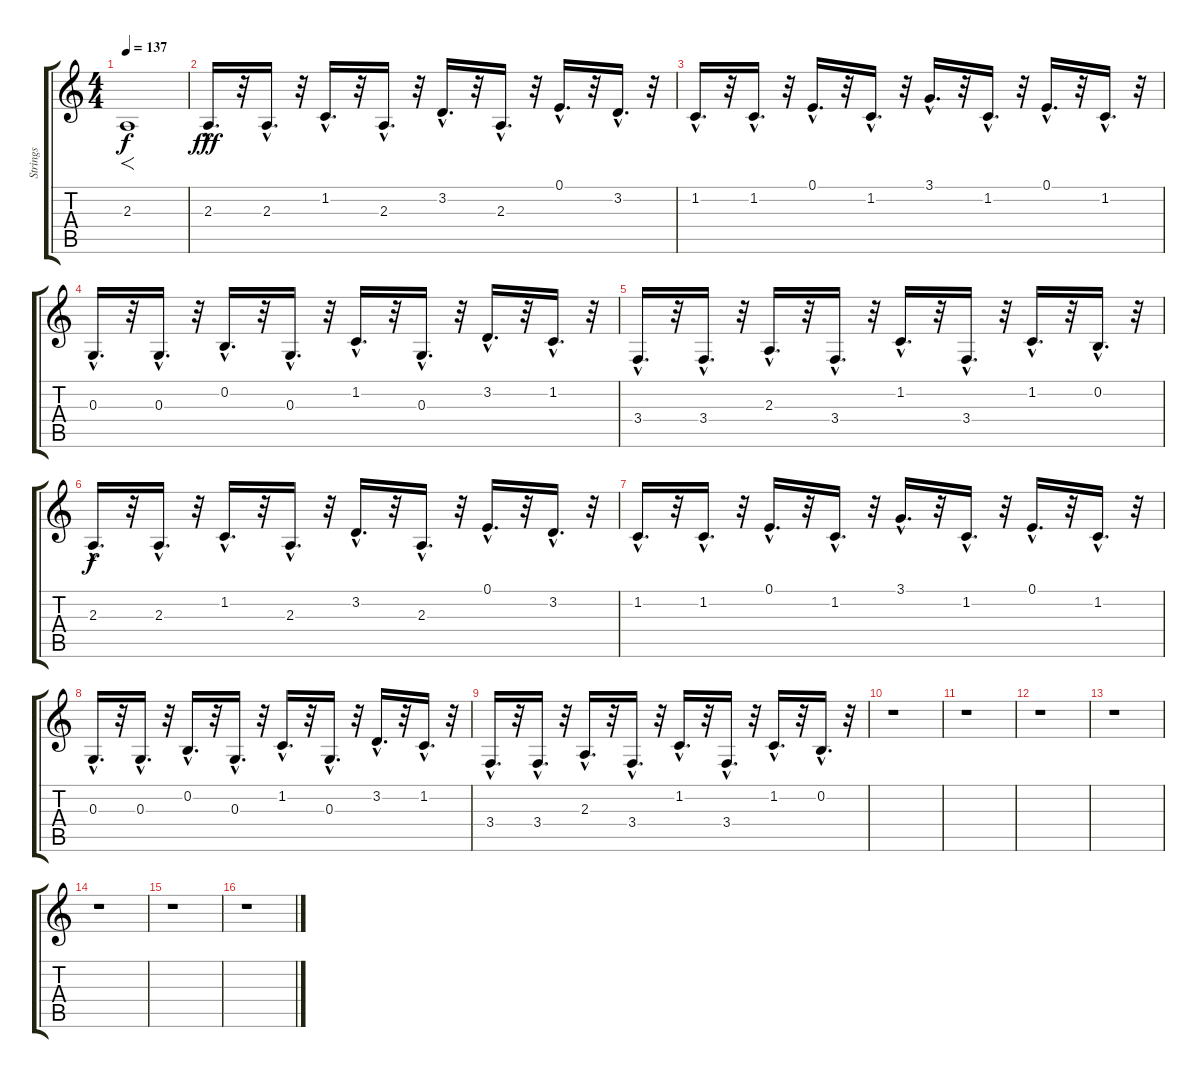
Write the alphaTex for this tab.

\track ("Strings" "Strings") {instrument stringensemble1}
\staff {score tabs}
\tuning (E4 B3 G3 D3 A2 E2) {hide}
\ts (4 4)
\tempo 137
\clef g2
\ks c
2.3.1{f dy f instrument stringensemble1} |
2.3{hac}.16{d dy fff} r.32 2.3{hac}.16{d} r.32 1.2{hac}.16{d} r.32 2.3{hac}.16{d} r.32 3.2{hac}.16{d} r.32 2.3{hac}.16{d} r.32 0.1{hac}.16{d} r.32 3.2{hac}.16{d} r.32 |
1.2{hac}.16{d} r.32 1.2{hac}.16{d} r.32 0.1{hac}.16{d} r.32 1.2{hac}.16{d} r.32 3.1{hac}.16{d} r.32 1.2{hac}.16{d} r.32 0.1{hac}.16{d} r.32 1.2{hac}.16{d} r.32 |
0.3{hac}.16{d} r.32 0.3{hac}.16{d} r.32 0.2{hac}.16{d} r.32 0.3{hac}.16{d} r.32 1.2{hac}.16{d} r.32 0.3{hac}.16{d} r.32 3.2{hac}.16{d} r.32 1.2{hac}.16{d} r.32 |
3.4{hac}.16{d} r.32 3.4{hac}.16{d} r.32 2.3{hac}.16{d} r.32 3.4{hac}.16{d} r.32 1.2{hac}.16{d} r.32 3.4{hac}.16{d} r.32 1.2{hac}.16{d} r.32 0.2{hac}.16{d} r.32 |
2.3{hac}.16{d dy f} r.32 2.3{hac}.16{d} r.32 1.2{hac}.16{d} r.32 2.3{hac}.16{d} r.32 3.2{hac}.16{d} r.32 2.3{hac}.16{d} r.32 0.1{hac}.16{d} r.32 3.2{hac}.16{d} r.32 |
1.2{hac}.16{d} r.32 1.2{hac}.16{d} r.32 0.1{hac}.16{d} r.32 1.2{hac}.16{d} r.32 3.1{hac}.16{d} r.32 1.2{hac}.16{d} r.32 0.1{hac}.16{d} r.32 1.2{hac}.16{d} r.32 |
0.3{hac}.16{d} r.32 0.3{hac}.16{d} r.32 0.2{hac}.16{d} r.32 0.3{hac}.16{d} r.32 1.2{hac}.16{d} r.32 0.3{hac}.16{d} r.32 3.2{hac}.16{d} r.32 1.2{hac}.16{d} r.32 |
3.4{hac}.16{d} r.32 3.4{hac}.16{d} r.32 2.3{hac}.16{d} r.32 3.4{hac}.16{d} r.32 1.2{hac}.16{d} r.32 3.4{hac}.16{d} r.32 1.2{hac}.16{d} r.32 0.2{hac}.16{d} r.32 |
r.1 |
r.1 |
r.1 |
r.1 |
r.1 |
r.1 |
r.1
